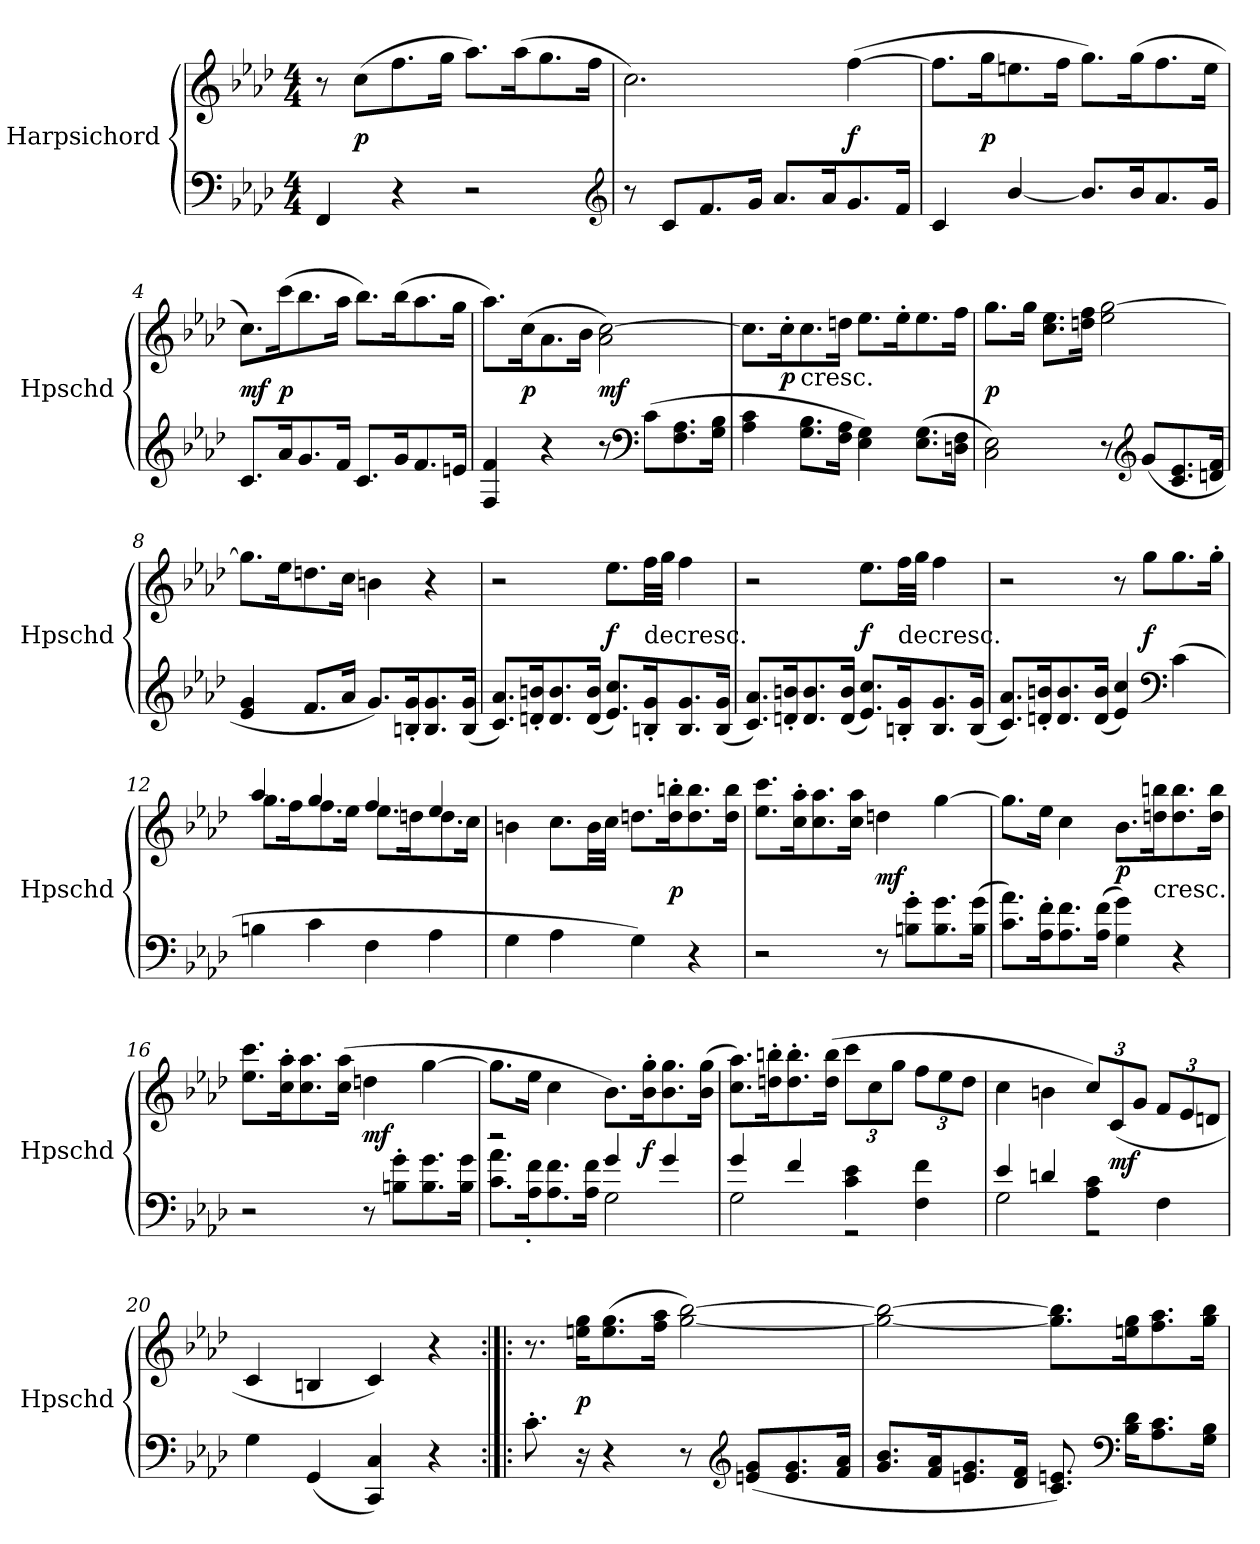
**kern	**kern	**dynam
*part1	*part1	*part1
*staff2	*staff1	*staff1/2
*I"Harpsichord	*	*
*I'Hpschd	*	*
*clefF4	*clefG2	*
*k[b-e-a-d-]	*k[b-e-a-d-]	*
*f:	*f:	*
*M4/4	*M4/4	*
*MM92	*MM92	*
=1	=1	=1
4FF/	8r	.
.	(8cc\L	p
4r	8.ff\	.
.	16gg\Jk	.
2r	8.aa-\L)	.
.	(16aa-\K	.
.	8.gg\	.
.	16ff\Jk	.
*clefG2	*	*
=2	=2	=2
8r	2.cc\)	.
8c/L	.	.
8.f/	.	.
16g/Jk	.	.
8.a-/L	.	.
16a-/K	.	.
8.g/	([4ff\	f
16f/Jk	.	.
=3	=3	=3
4c/	8.ff\L]	.
.	16gg\K	p
[4b-/	8.een\	.
.	16ff\Jk	.
8.b-/L]	8.gg\L)	.
16b-/K	(16gg\K	.
8.a-/	8.ff\	.
16g/Jk	16ee\Jk	.
=4	=4	=4
8.c/L	8.cc\L)	mf
16a-/K	(16ccc\K	p
8.g/	8.bb-\	.
16f/Jk	16aa-\Jk	.
8.c/L	8.bb-\L)	.
16g/K	(16bb-\K	.
8.f/	8.aa-\	.
16en/Jk	16gg\Jk	.
=5	=5	=5
4F/ 4f/	8.aa-\L)	.
.	(16cc\K	p
4r	8.a-\	.
.	16b-\Jk	.
8r	2a-\ [2cc\)	mf
*clefF4	*	*
(8c\L	.	.
8.F\ 8.A-\	.	.
16G\ 16B-\Jk	.	.
=6	=6	=6
4A-\ 4c\	8.cc\L]	.
.	16cc'\K	p
!	!LO:TX:c:t=cresc.	!
8.G\ 8.B-\L	8.cc\	.
16F\ 16A-\Jk	16ddn\Jk	.
4E-\ 4G\)	8.ee-\L	.
.	16ee-'\K	.
(8.E-\ 8.G\L	8.ee-\	.
16Dn\ 16F\Jk	16ff\Jk	.
=7	=7	=7
2C\ 2E-\)	8.gg\L	p
.	16gg\Jk	.
.	8.cc\ 8.ee-\L	.
.	16ddn\ 16ff\Jk	.
8r	2ee-\ [2gg\	.
*clefG2	*	*
(8g/L	.	.
8.c/ 8.e-/	.	.
16dn/ 16f/Jk	.	.
=8	=8	=8
4e-/ 4g/	8.gg\L]	.
.	16ee-\K	.
8.f/L	8.ddn\	.
16a-/Jk	16cc\Jk	.
8.g/L)	4bn\	.
16Bn'/ 16g'/K	.	.
8.B/ 8.g/	4r	.
(16B/ 16g/Jk	.	.
=9	=9	=9
8.c/ 8.a-/L)	2r	.
16dn'/ 16bn'/K	.	.
8.d/ 8.b/	.	.
(16d/ 16b/Jk	.	.
8.e-/ 8.cc/L)	8.ee-\L	f
!	!LO:TX:c:t=decresc.	!
16Bn'/ 16g'/K	32ff\LL	.
.	32gg\JJJ	.
8.B/ 8.g/	4ff\	.
(16B/ 16g/Jk	.	.
=10	=10	=10
8.c/ 8.a-/L)	2r	.
16dn'/ 16bn'/K	.	.
8.d/ 8.b/	.	.
(16d/ 16b/Jk	.	.
8.e-/ 8.cc/L)	8.ee-\L	f
!	!LO:TX:c:t=decresc.	!
16Bn'/ 16g'/K	32ff\LL	.
.	32gg\JJJ	.
8.B/ 8.g/	4ff\	.
(16B/ 16g/Jk	.	.
=11	=11	=11
8.c/ 8.a-/L)	2r	.
16dn'/ 16bn'/K	.	.
8.d/ 8.b/	.	.
(16d/ 16b/Jk	.	.
4e-/ 4cc/)	8r	.
.	8gg\L	f
*clefF4	*	*
(4c\	8.gg\	.
.	16gg'\Jk	.
=12	=12	=12
*	*^	*
4Bn\	4aa-/	8.gg\L	.
.	.	16ff\K	.
4c\	4gg/	8.ff\	.
.	.	16ee-\Jk	.
4F\	4ff/	8.ee-\L	.
.	.	16ddn\K	.
4A-\	4ee-/	8.dd\	.
.	.	16cc\Jk	.
*	*v	*v	*
=13	=13	=13
4G\	4bn\	.
4A-\	8.cc\L	.
.	32b\LL	.
.	32cc\JJJ	.
4G\)	8.ddn\L	.
.	16dd'\ 16bbn'\K	p
4r	8.dd\ 8.bb\	.
.	16dd\ 16bb\Jk	.
=14	=14	=14
2r	8.ee-\ 8.ccc\L	.
.	16cc'\ 16aa-'\K	.
.	8.cc\ 8.aa-\	.
.	16cc\ 16aa-\Jk	.
8r	4ddn\	mf
8Bn'\ 8g'\L	.	.
8.B\ 8.g\	[4gg\	.
(16B\ 16g\Jk	.	.
=15	=15	=15
8.c\ 8.a-\L)	8.gg\L]	.
16A-'\ 16f'\K	16ee-\Jk	.
8.A-\ 8.f\	4cc\	.
(16A-\ 16f\Jk	.	.
4G\ 4g\)	8.b-\L	p
!	!LO:TX:c:t=cresc.	!
.	16ddn\ 16bbn\K	.
4r	8.dd\ 8.bb\	.
.	16dd\ 16bb\Jk	.
=16	=16	=16
2r	8.ee-\ 8.ccc\L	.
.	16cc'\ 16aa-'\K	.
.	8.cc\ 8.aa-\	.
.	(16cc\ 16aa-\Jk	.
8r	4ddn\	mf
8Bn'\ 8g'\L	.	.
8.B\ 8.g\	[4gg\	.
16B\ 16g\Jk	.	.
=17	=17	=17
*^	*	*
2r	8.c\ 8.a-\L	8.gg\L]	.
.	16A-'\ 16f'\K	16ee-\Jk	.
.	8.A-\ 8.f\	4cc\	.
.	16A-\ 16f\Jk	.	.
4g/	2G\	8.b-\L)	.
.	.	16b-'\ 16gg'\K	f
4g/	.	8.b-\ 8.gg\	.
.	.	(16b-\ 16gg\Jk	.
=18	=18	=18	=18
2G\	4g/	8.cc\ 8.aa-\L)	.
.	.	16ddn'\ 16bbn'\K	.
.	4f/	8.dd'\ 8.bb'\	.
.	.	(16dd\ 16bb\Jk	.
4c\ 4e-\	2r	12ccc\L	.
.	.	12cc\	.
.	.	12gg\J	.
4F\ 4f\	.	12ff\L	.
.	.	12ee-\	.
.	.	12dd\J	.
=19	=19	=19	=19
2G\	4e-/	4cc\	.
.	4dn/	4bn\	.
4A-\ 4c\	2r	12cc/L)	.
.	.	(12c/	mf
.	.	12g/J	.
4F\	.	12f/L	.
.	.	12e-/	.
.	.	12dn/J	.
*v	*v	*	*
=20	=20	=20
4G\	4c/	.
(4GG/	4Bn/	.
4CC/ 4C/)	4c/)	.
4r	4r	.
=21:|!|:	=21:|!|:	=21:|!|:
8.c'\	8.r	.
16r	16een\ 16gg\KL	p
4r	(8.ee\ 8.gg\	.
.	16ff\ 16aa-\Jk	.
8r	[2gg\ [2bb-\)	.
*clefG2	*	*
(8en/ 8g/L	.	.
8.e/ 8.g/	.	.
16f/ 16a-/Jk	.	.
=22	=22	=22
8.g/ 8.b-/L	2gg_\ 2bb-_\	.
16f/ 16a-/K	.	.
8.en/ 8.g/	.	.
16d-/ 16f/Jk	.	.
8.c/ 8.en/)	8.gg]\ 8.bb-]\L	.
*clefF4	*	*
16B-\ 16d-\KL	16een\ 16gg\K	.
8.A-\ 8.c\	8.ff\ 8.aa-\	.
16G\ 16B-\Jk	16gg\ 16bb-\Jk	.
=	=	=
*-	*-	*-
